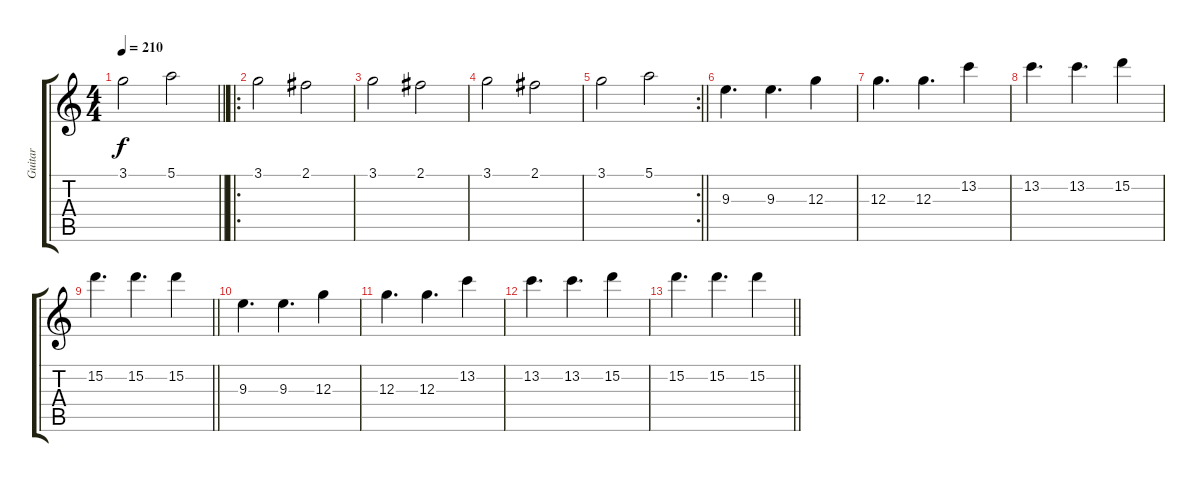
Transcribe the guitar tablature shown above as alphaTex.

\track ("Guitar" "Guitar") {instrument distortionguitar}
\staff {score tabs}
\tuning (E4 B3 G3 D3 A2 E2) {hide}
\ts (4 4)
\tempo 210
\clef g2
\barLineRight lightlight
\ks c
3.1.2{dy f} 5.1.2 |
\ro
3.1.2 2.1.2 |
3.1.2 2.1.2 |
3.1.2 2.1.2 |
\rc 2
\barLineRight lightlight
3.1.2 5.1.2 |
9.3.4{d} 9.3.4{d} 12.3.4 |
12.3.4{d} 12.3.4{d} 13.2.4 |
13.2.4{d} 13.2.4{d} 15.2.4 |
\barLineRight lightlight
15.2.4{d} 15.2.4{d} 15.2.4 |
9.3.4{d} 9.3.4{d} 12.3.4 |
12.3.4{d} 12.3.4{d} 13.2.4 |
13.2.4{d} 13.2.4{d} 15.2.4 |
\barLineRight lightlight
15.2.4{d} 15.2.4{d} 15.2.4
